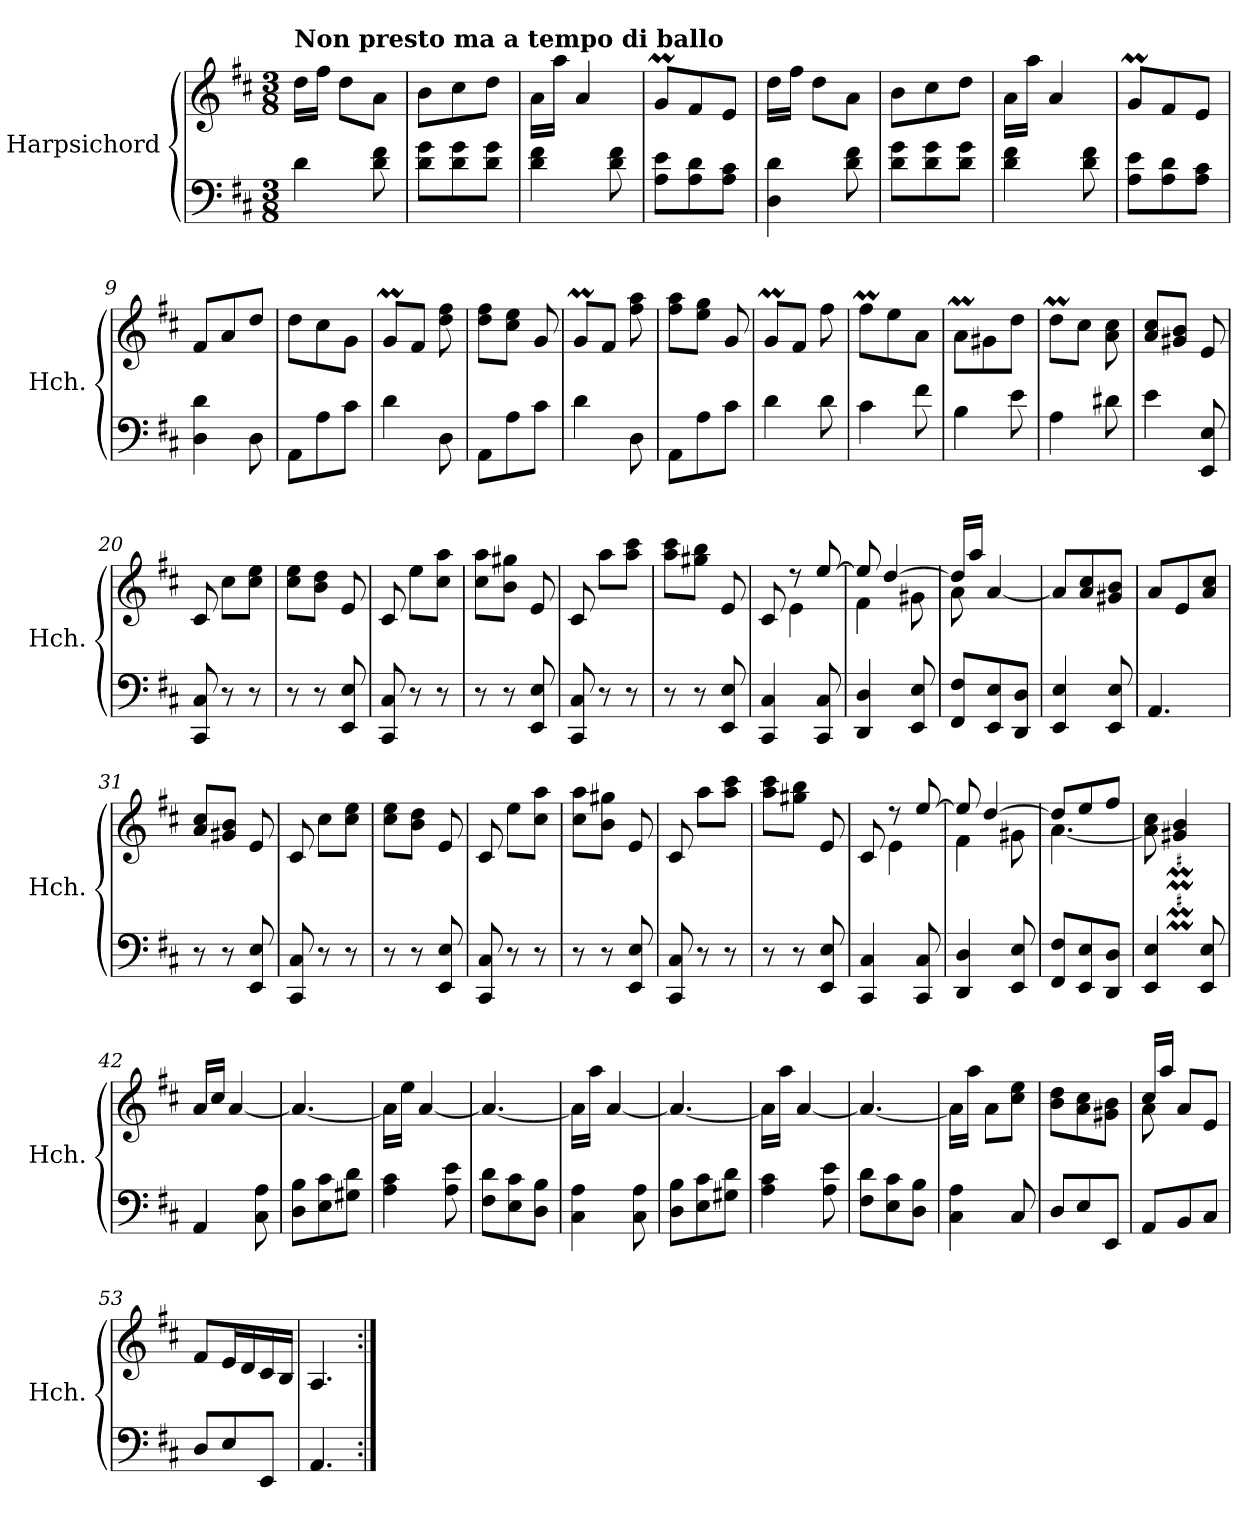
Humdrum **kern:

**kern	**kern
*part1	*part1
*staff2	*staff1
*I"Harpsichord	*
*I'Hch.	*
*clefF4	*clefG2
*k[f#c#]	*k[f#c#]
*M3/8	*M3/8
=1	=1
!	!LO:TX:a:B:t=Non presto ma a tempo di ballo
4d\	16dd\LL
.	16ff#\JJ
.	8dd\L
8d\ 8f#\	8a\J
=2	=2
8d\ 8g\L	8b\L
8d\ 8g\	8cc#\
8d\ 8g\J	8dd\J
=3	=3
4d\ 4f#\	16a\LL
.	16aa\JJ
.	4a/
8d\ 8f#\	.
=4	=4
8A\ 8e\L	8gM/L
8A\ 8d\	8f#/
8A\ 8c#\J	8e/J
=5	=5
4D\ 4d\	16dd\LL
.	16ff#\JJ
.	8dd\L
8d\ 8f#\	8a\J
=6	=6
8d\ 8g\L	8b\L
8d\ 8g\	8cc#\
8d\ 8g\J	8dd\J
=7	=7
4d\ 4f#\	16a\LL
.	16aa\JJ
.	4a/
8d\ 8f#\	.
=8	=8
8A\ 8e\L	8gM/L
8A\ 8d\	8f#/
8A\ 8c#\J	8e/J
=9	=9
4D\ 4d\	8f#/L
.	8a/
8D\	8dd/J
=10	=10
8AA\L	8dd\L
8A\	8cc#\
8c#\J	8g\J
=11	=11
4d\	8gM/L
.	8f#/J
8D\	8dd\ 8ff#\
!!LO:LB:g=z
=12	=12
8AA\L	8dd\ 8ff#\L
8A\	8cc#\ 8ee\J
8c#\J	8g/
=13	=13
4d\	8gM/L
.	8f#/J
8D\	8ff#\ 8aa\
=14	=14
8AA\L	8ff#\ 8aa\L
8A\	8ee\ 8gg\J
8c#\J	8g/
=15	=15
4d\	8gM/L
.	8f#/J
8d\	8ff#\
=16	=16
4c#\	8ff#m\L
.	8ee\
8f#\	8a\J
=17	=17
4B\	8aM\L
.	8g#X\
8e\	8dd\J
=18	=18
4A\	8ddM\L
.	8cc#\J
8d#X\	8a\ 8cc#\
=19	=19
4e\	8a/ 8cc#/L
.	8g#X/ 8b/J
8EE/ 8E/	8e/
=20	=20
8CC#/ 8C#/	8c#/
8r	8cc#\L
8r	8cc#\ 8ee\J
=21	=21
8r	8cc#\ 8ee\L
8r	8b\ 8dd\J
8EE/ 8E/	8e/
=22	=22
8CC#/ 8C#/	8c#/
8r	8ee\L
8r	8cc#\ 8aa\J
=23	=23
8r	8cc#\ 8aa\L
8r	8b\ 8gg#X\J
8EE/ 8E/	8e/
!!LO:LB:g=z
=24	=24
8CC#/ 8C#/	8c#/
8r	8aa\L
8r	8aa\ 8ccc#\J
=25	=25
8r	8aa\ 8ccc#\L
8r	8gg#X\ 8bb\J
8EE/ 8E/	8e/
=26	=26
*	*^
4CC#/ 4C#/	8c#/	8ryy
.	8r	4e\
8CC#/ 8C#/	[8ee/	.
=27	=27	=27
4DD/ 4D/	8ee/]	4f#\
.	[4dd/	.
8EE/ 8E/	.	8g#X\
=28	=28	=28
8FF#/ 8F#/L	16dd/LL]	8a\
.	16aa/JJ	.
8EE/ 8E/	[4a/	4ryy
8DD/ 8D/J	.	.
*	*v	*v
=29	=29
4EE/ 4E/	8a/L]
.	8a/ 8cc#/
8EE/ 8E/	8g#X/ 8b/J
=30	=30
4.AA/	8a/L
.	8e/
.	8a/ 8cc#/J
=31	=31
8r	8a/ 8cc#/L
8r	8g#X/ 8b/J
8EE/ 8E/	8e/
=32	=32
8CC#/ 8C#/	8c#/
8r	8cc#\L
8r	8cc#\ 8ee\J
=33	=33
8r	8cc#\ 8ee\L
8r	8b\ 8dd\J
8EE/ 8E/	8e/
!!LO:LB:g=z
=34	=34
8CC#/ 8C#/	8c#/
8r	8ee\L
8r	8cc#\ 8aa\J
=35	=35
8r	8cc#\ 8aa\L
8r	8b\ 8gg#X\J
8EE/ 8E/	8e/
=36	=36
8CC#/ 8C#/	8c#/
8r	8aa\L
8r	8aa\ 8ccc#\J
=37	=37
8r	8aa\ 8ccc#\L
8r	8gg#X\ 8bb\J
8EE/ 8E/	8e/
=38	=38
*	*^
4CC#/ 4C#/	8c#/	8ryy
.	8r	4e\
8CC#/ 8C#/	[8ee/	.
=39	=39	=39
4DD/ 4D/	8ee/]	4f#\
.	[4dd/	.
8EE/ 8E/	.	8g#X\
=40	=40	=40
8FF#/ 8F#/L	8dd/L]	[4.a\
8EE/ 8E/	8ee/	.
8DD/ 8D/J	8ff#/J	.
=41	=41	=41
4EE/ 4E/	4.ryy	8a\] 8cc#\
.	.	4g#X/M 4b/M
8EE/ 8E/	.	.
*	*v	*v
=42	=42
4AA/	16a/LL
.	16cc#/JJ
.	[4a/
8C#\ 8A\	.
=43	=43
8D\ 8B\L	4.a/_
8E\ 8c#\	.
8G#X\ 8d\J	.
!!LO:LB:g=z
=44	=44
4A\ 4c#\	16a\LL]
.	16ee\JJ
.	[4a/
8A\ 8e\	.
=45	=45
8F#\ 8d\L	4.a/_
8E\ 8c#\	.
8D\ 8B\J	.
=46	=46
4C#\ 4A\	16a\LL]
.	16aa\JJ
.	[4a/
8C#\ 8A\	.
=47	=47
8D\ 8B\L	4.a/_
8E\ 8c#\	.
8G#X\ 8d\J	.
=48	=48
4A\ 4c#\	16a\LL]
.	16aa\JJ
.	[4a/
8A\ 8e\	.
=49	=49
8F#\ 8d\L	4.a/_
8E\ 8c#\	.
8D\ 8B\J	.
=50	=50
4C#\ 4A\	16a\LL]
.	16aa\JJ
.	8a\L
8C#/	8cc#\ 8ee\J
=51	=51
8D/L	8b\ 8dd\L
8E/	8a\ 8cc#\
8EE/J	8g#X\ 8b\J
=52	=52
*	*^
8AA/L	16cc#/LL	8a\
.	16aa/JJ	.
8BB/	8a/L	4ryy
8C#/J	8e/J	.
*	*v	*v
=53	=53
8D/L	8f#/L
8E/	16e/L
.	16d/
8EE/J	16c#/
.	16B/JJ
=54	=54
4.AA/	4.A/
=:|!	=:|!
*-	*-
